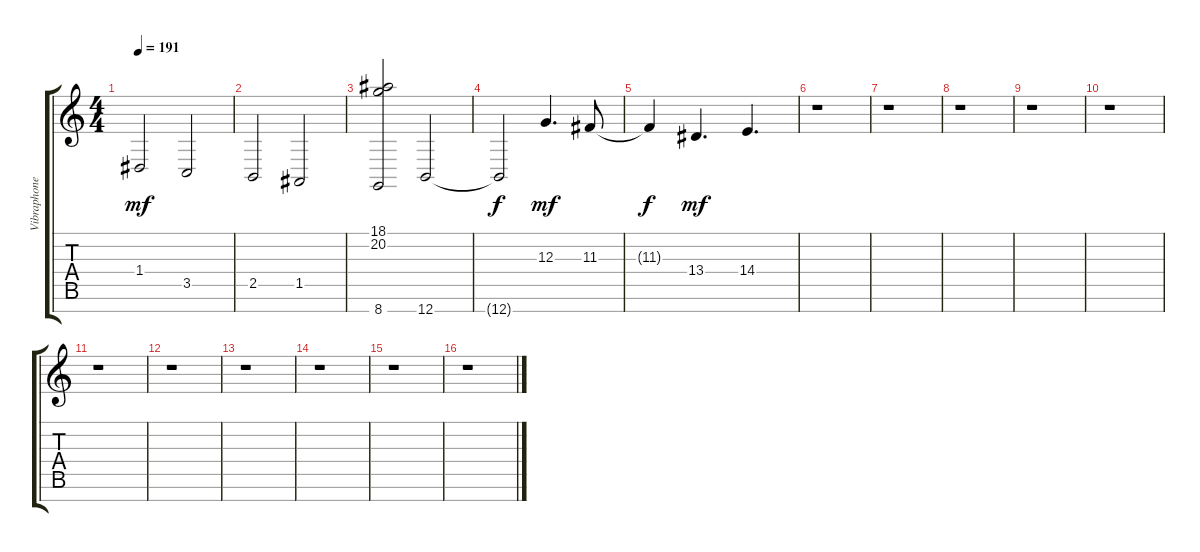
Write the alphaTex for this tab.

\track ("Vibraphone" "Vibraphone") {instrument vibraphone}
\staff {score tabs}
\tuning (E4 B3 G3 D3 A2 E2 B1) {hide}
\ts (4 4)
\tempo 191
\clef g2
\ks c
1.4.2{dy mf} 3.5.2 |
2.5.2 1.5.2 |
(18.1 20.2 8.7).2 12.7.2 |
12.7{t}.2{dy f} 12.3.4{d dy mf} 11.3.8 |
11.3{t}.4{dy f} 13.4.4{d dy mf} 14.4.4{d} |
r.1 |
r.1 |
r.1 |
r.1 |
r.1 |
r.1 |
r.1 |
r.1 |
r.1 |
r.1 |
r.1
